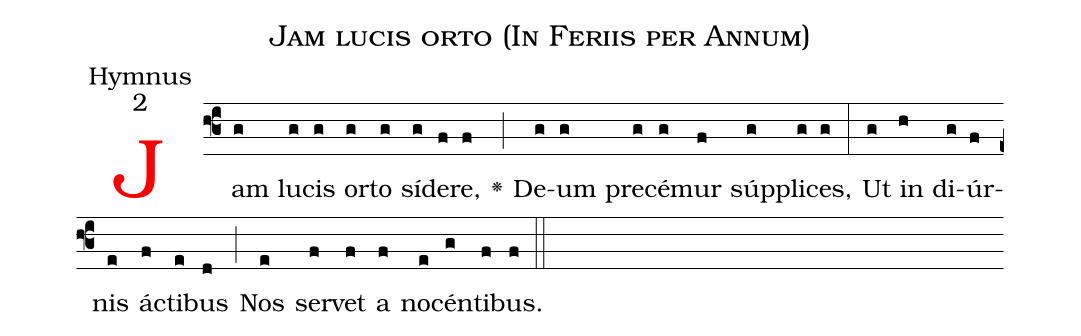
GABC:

name:Jam lucis orto (In Feriis per Annum);
office-part:Hymnus;
mode:2;
%%
(f3)<v>\textcolor{red}{J}</v>am(g) lu(g)cis(g) or(g)to(g) sí(g)de(f)re,(f) <v>\greheightstar</v>(;)
De(g)um(g) pre(g)cé(g)mur(f) súp(g)pli(g)ces,(g) (:)
Ut(g) in(h) di(g)úr(f)nis(e) á(f)cti(e)bus(d) (;)
Nos(e) ser(f)vet(f) a(f) no(e)cén(g)ti(f)bus.(f) (::)
